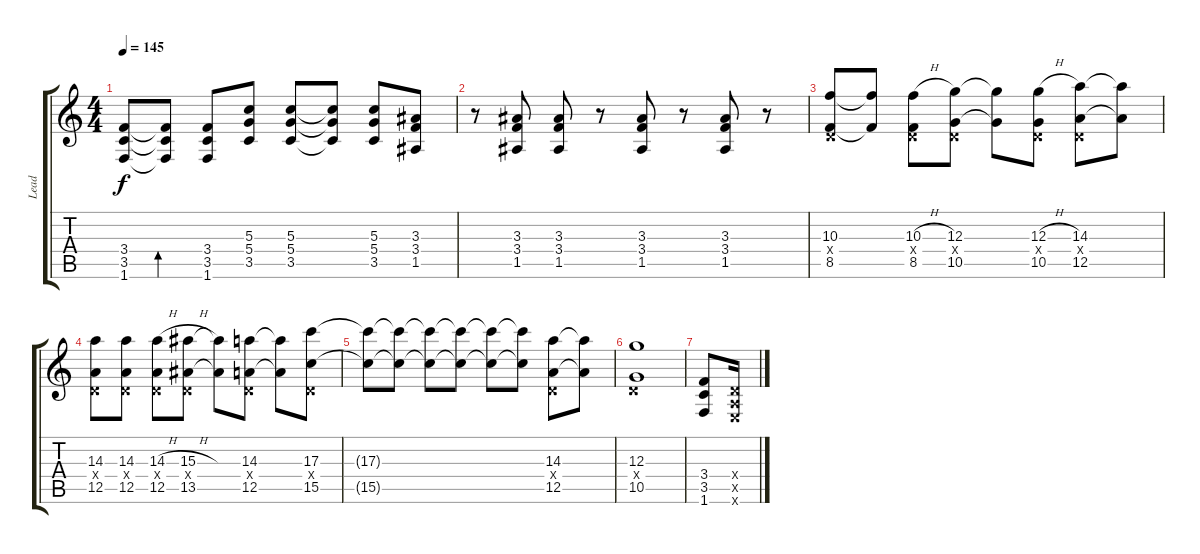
\track ("Lead" "Lead") {instrument distortionguitar}
\staff {score tabs}
\tuning (E4 B3 G3 D3 A2 E2) {hide}
\ts (4 4)
\tempo 145
\clef g2
\ks c
(3.4 3.5 1.6).8{dy f volume 16 balance 8} (3.4{t} 3.5{t} 1.6{t}).8{bd 60} (3.4 3.5 1.6).8 (5.3 5.4 3.5).8 (5.3 5.4 3.5).8 (5.3{t} 5.4{t} 3.5{t}).8 (5.3 5.4 3.5).8 (3.3 3.4 1.5).8 |
r.8 (3.3 3.4 1.5).8 (3.3 3.4 1.5).8 r.8 (3.3 3.4 1.5).8 r.8 (3.3 3.4 1.5).8 r.8 |
(10.3 0.4{x} 8.5).8 (10.3{t} 8.5{t}).8 (10.3{h} 0.4{x} 8.5).8 (12.3 0.4{x} 10.5).8 (12.3{t} 10.5{t}).8 (12.3{h} 0.4{x} 10.5).8 (14.3 0.4{x} 12.5).8 (14.3{t} 12.5{t}).8 |
(14.3 0.4{x} 12.5).8 (14.3 0.4{x} 12.5).8 (14.3{h} 0.4{x} 12.5).8 (15.3{h} 0.4{x} 13.5).8 (15.3{t} 13.5{t}).8 (14.3 0.4{x} 12.5).8 (14.3{t} 12.5{t}).8 (17.3 0.4{x} 15.5).8 |
(17.3{t} 15.5{t}).8 (17.3{t} 15.5{t}).8 (17.3{t} 15.5{t}).8 (17.3{t} 15.5{t}).8 (17.3{t} 15.5{t}).8 (17.3{t} 15.5{t}).8 (14.3 0.4{x} 12.5).8 (14.3{t} 12.5{t}).8 |
(12.3 0.4{x} 10.5).1 |
(3.4 3.5 1.6).8 (0.4{x} 0.5{x} 0.6{x}).16
